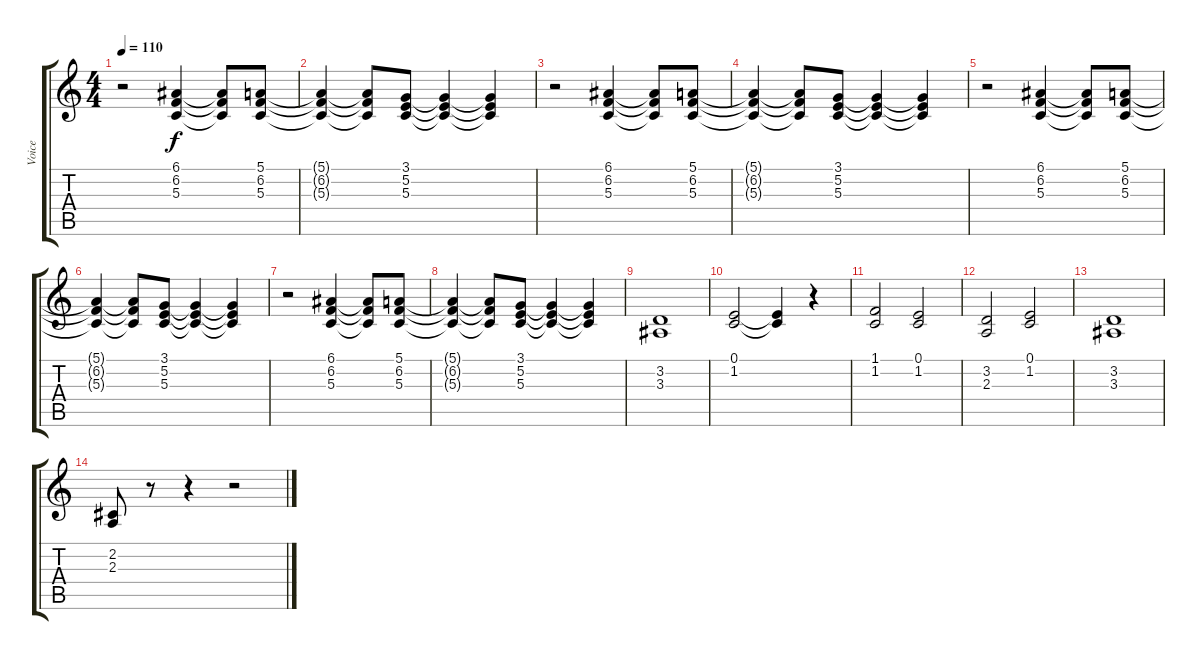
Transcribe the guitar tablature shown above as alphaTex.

\track ("Voice" "Voice") {instrument voiceoohs}
\staff {score tabs}
\tuning (E4 B3 G3 D3 A2 E2) {hide}
\ts (4 4)
\tempo 110
\clef g2
\ks c
r.2{dy f instrument choiraahs} (6.1 6.2 5.3).4 (6.1{t} 6.2{t} 5.3{t}).8 (5.1 6.2 5.3).8 |
(5.1{t} 6.2{t} 5.3{t}).4 (5.1{t} 6.2{t} 5.3{t}).8 (3.1 5.2 5.3).8 (3.1{t} 5.2{t} 5.3{t}).4 (3.1{t} 5.2{t} 5.3{t}).4 |
r.2 (6.1 6.2 5.3).4 (6.1{t} 6.2{t} 5.3{t}).8 (5.1 6.2 5.3).8 |
(5.1{t} 6.2{t} 5.3{t}).4 (5.1{t} 6.2{t} 5.3{t}).8 (3.1 5.2 5.3).8 (3.1{t} 5.2{t} 5.3{t}).4 (3.1{t} 5.2{t} 5.3{t}).4 |
r.2 (6.1 6.2 5.3).4 (6.1{t} 6.2{t} 5.3{t}).8 (5.1 6.2 5.3).8 |
(5.1{t} 6.2{t} 5.3{t}).4 (5.1{t} 6.2{t} 5.3{t}).8 (3.1 5.2 5.3).8 (3.1{t} 5.2{t} 5.3{t}).4 (3.1{t} 5.2{t} 5.3{t}).4 |
r.2 (6.1 6.2 5.3).4 (6.1{t} 6.2{t} 5.3{t}).8 (5.1 6.2 5.3).8 |
(5.1{t} 6.2{t} 5.3{t}).4 (5.1{t} 6.2{t} 5.3{t}).8 (3.1 5.2 5.3).8 (3.1{t} 5.2{t} 5.3{t}).4 (3.1{t} 5.2{t} 5.3{t}).4 |
(3.2 3.3).1 |
(0.1 1.2).2 (0.1{t} 1.2{t}).4 r.4 |
(1.1 1.2).2 (0.1 1.2).2 |
(3.2 2.3).2 (0.1 1.2).2 |
(3.2 3.3).1 |
(2.2 2.3).8 r.8 r.4 r.2
